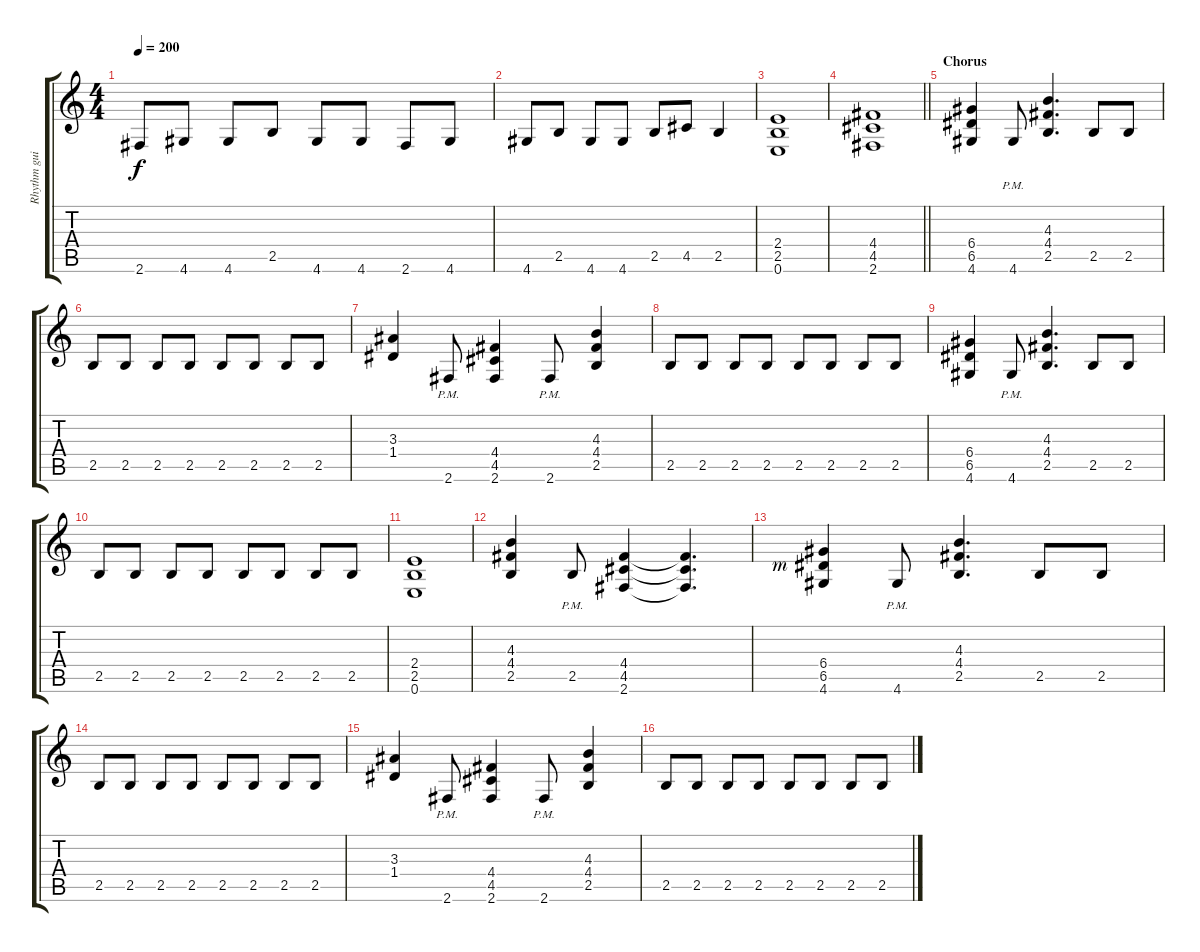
\track ("Rhythm guitar 2" "Rhythm gui") {instrument distortionguitar}
\staff {score tabs}
\tuning (E4 B3 G3 D3 A2 E2) {hide}
\ts (4 4)
\tempo 200
\clef g2
\ks c
2.6.8{dy f} 4.6.8 4.6.8 2.5.8 4.6.8 4.6.8 2.6.8 4.6.8 |
4.6.8 2.5.8 4.6.8 4.6.8 2.5.8 4.5.8 2.5.4 |
(2.4 2.5 0.6).1 |
\barLineRight lightlight
(4.4 4.5 2.6).1 |
\section ("" "Chorus")
(6.4 6.5 4.6).4 4.6{pm}.8 (4.3 4.4 2.5).4{d} 2.5.8 2.5.8 |
2.5.8 2.5.8 2.5.8 2.5.8 2.5.8 2.5.8 2.5.8 2.5.8 |
(3.3 1.4).4 2.6{pm}.8 (4.4 4.5 2.6).4 2.6{pm}.8 (4.3 4.4 2.5).4 |
2.5.8 2.5.8 2.5.8 2.5.8 2.5.8 2.5.8 2.5.8 2.5.8 |
(6.4 6.5 4.6).4 4.6{pm}.8 (4.3 4.4 2.5).4{d} 2.5.8 2.5.8 |
2.5.8 2.5.8 2.5.8 2.5.8 2.5.8 2.5.8 2.5.8 2.5.8 |
(2.4 2.5 0.6).1 |
(4.3 4.4 2.5).4 2.5{pm}.8 (4.4 4.5 2.6).4 (4.4{t} 4.5{t} 2.6{t}).4{d} |
(6.4 6.5{rf 3} 4.6).4 4.6{pm}.8 (4.3 4.4 2.5).4{d} 2.5.8 2.5.8 |
2.5.8 2.5.8 2.5.8 2.5.8 2.5.8 2.5.8 2.5.8 2.5.8 |
(3.3 1.4).4 2.6{pm}.8 (4.4 4.5 2.6).4 2.6{pm}.8 (4.3 4.4 2.5).4 |
2.5.8 2.5.8 2.5.8 2.5.8 2.5.8 2.5.8 2.5.8 2.5.8
